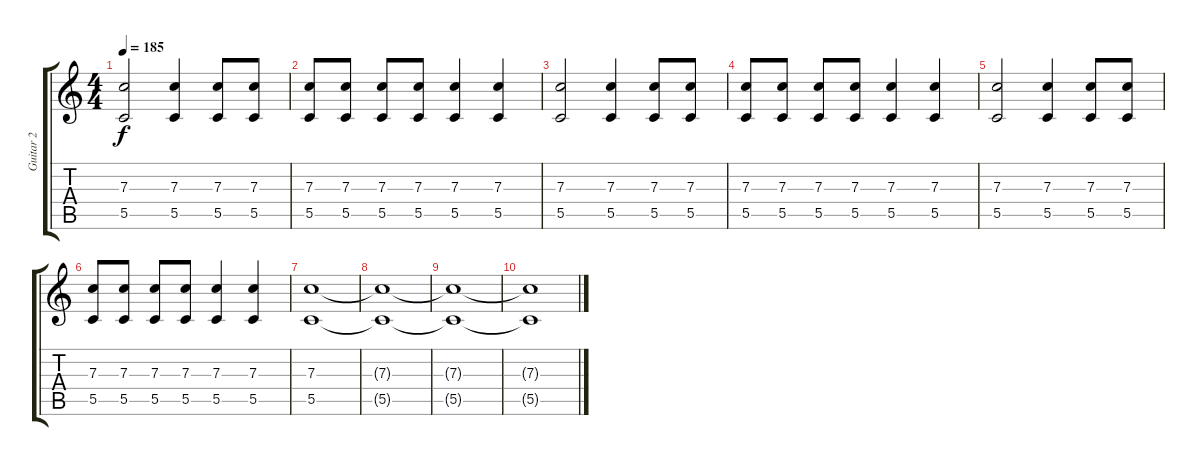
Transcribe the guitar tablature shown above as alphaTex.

\track ("Guitar 2" "Guitar 2") {instrument overdrivenguitar}
\staff {score tabs}
\tuning (D4 A3 F3 C3 G2 C2) {hide}
\ts (4 4)
\tempo 185
\clef g2
\ks c
(7.3 5.5).2{dy f} (7.3 5.5).4 (7.3 5.5).8 (7.3 5.5).8 |
(7.3 5.5).8 (7.3 5.5).8 (7.3 5.5).8 (7.3 5.5).8 (7.3 5.5).4 (7.3 5.5).4 |
(7.3 5.5).2 (7.3 5.5).4 (7.3 5.5).8 (7.3 5.5).8 |
(7.3 5.5).8 (7.3 5.5).8 (7.3 5.5).8 (7.3 5.5).8 (7.3 5.5).4 (7.3 5.5).4 |
(7.3 5.5).2 (7.3 5.5).4 (7.3 5.5).8 (7.3 5.5).8 |
(7.3 5.5).8 (7.3 5.5).8 (7.3 5.5).8 (7.3 5.5).8 (7.3 5.5).4 (7.3 5.5).4 |
(7.3 5.5).1 |
(7.3{t} 5.5{t}).1 |
(7.3{t} 5.5{t}).1 |
(7.3{t} 5.5{t}).1
